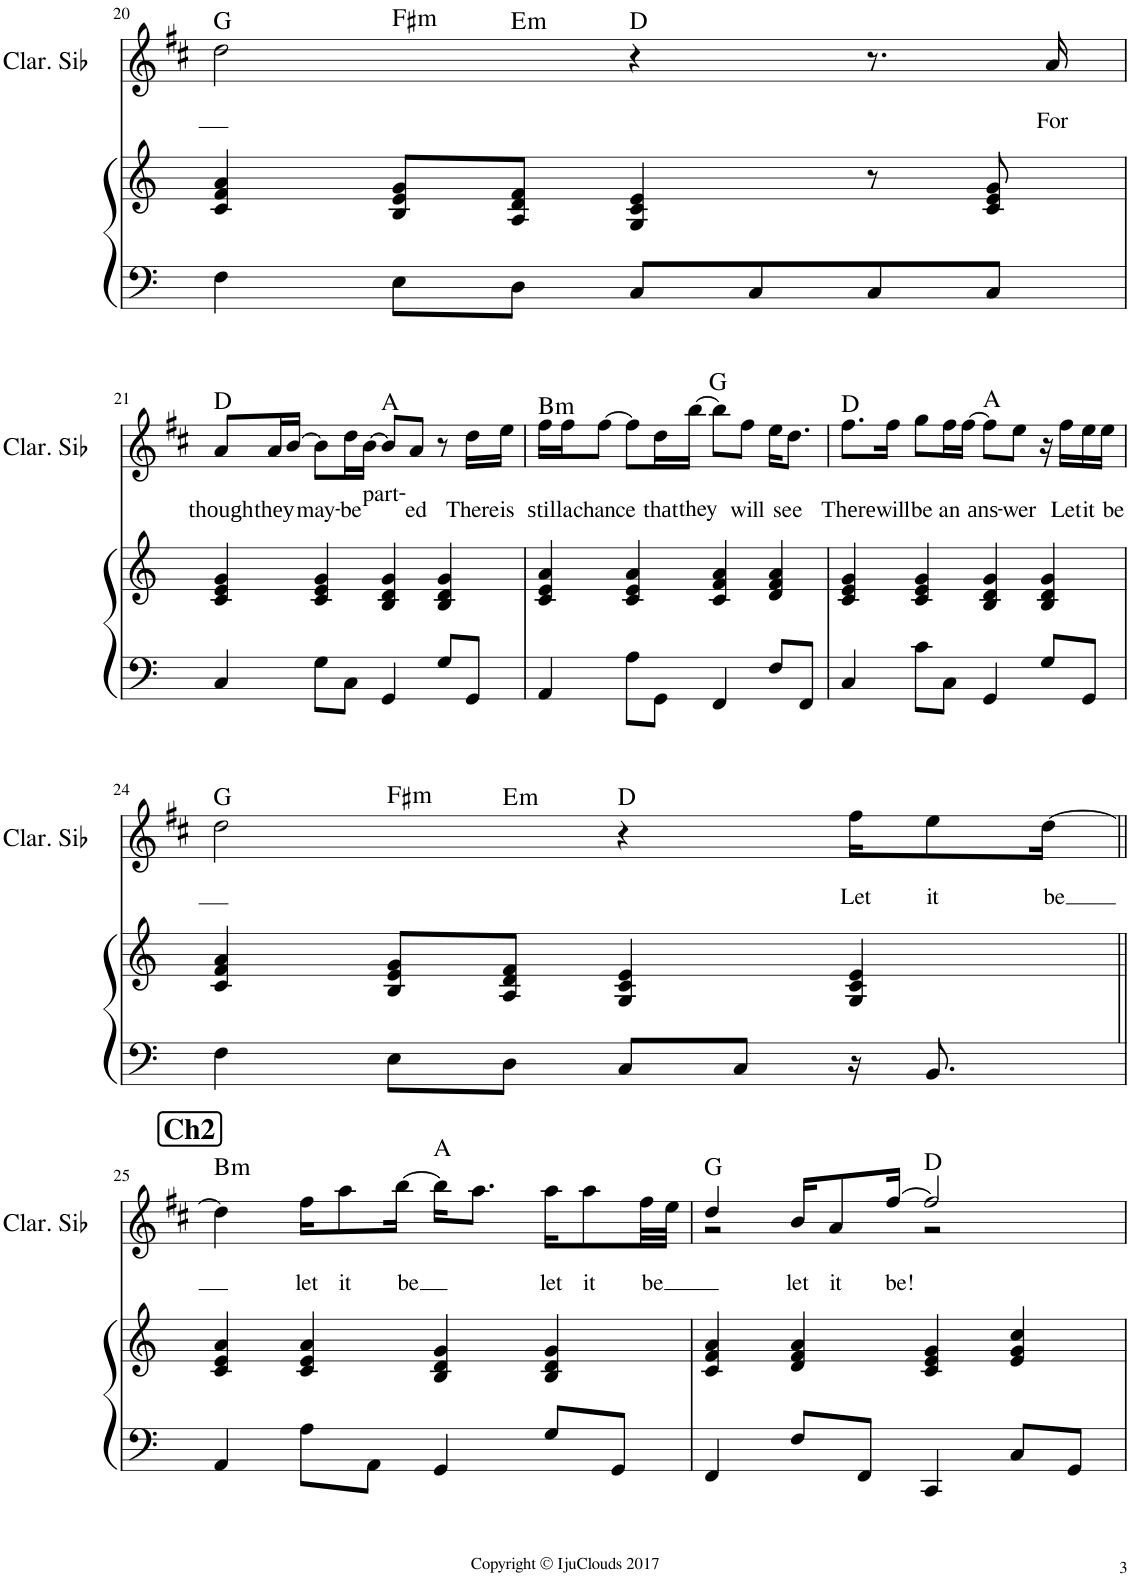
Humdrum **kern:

**kern	**kern	**kern	**text	**harte
*part2	*part2	*part1	*part1	*part1
*staff3	*staff2	*staff1	*staff1	*
*I"Piano	*	*I"Clarinette en Sib	*	*
*I'Pno	*	*I'Clar. Sib	*	*
!!LO:PB:g=z
*clefF4	*clefG2	*clefG2	*	*
*	*	*Trd1c2	*	*
*k[]	*k[]	*k[f#c#]	*	*
*M4/4	*M4/4	*M4/4	*	*
=20	=20	=20	=20	=20
*	*	*^	*	*
*	*	*	*^	*	*
4F\	4c/ 4f/ 4a/	2dd\	4ryy	4.ryy	.	G:maj
!	!	!	!	!	!	!LO:H:kt=m
8E\L	8B/ 8e/ 8g/L	.	2.ryy	.	.	F#:min
!	!	!	!	!	!	!LO:H:kt=m
8D\J	8A/ 8d/ 8f/J	.	.	2ryy	.	E:min
8C/L	4G/ 4c/ 4e/	4r	.	.	.	D:maj
8C/	.	.	.	.	.	.
8C/	8r	8.r	.	.	.	.
8C/J	8c/ 8e/ 8g/	.	.	8ryy	.	.
!	!	!	!	!	!LO:LY:b	!
.	.	16a/	.	.	For	.
!!LO:LB:g=z
=21	=21	=21	=21	=21	=21	=21
!	!	!	!	!	!LO:LY:b	!
*	*	*v	*v	*v	*	*
4C/	4c/ 4e/ 4g/	8a/L	though	D:maj
!	!	!	!LO:LY:b	!
.	.	16a/L	they	.
!	!	!	!LO:LY:b	!
.	.	[16b/JJ	may-	.
8G\L	4c/ 4e/ 4g/	8b\L]	.	.
!	!	!	!LO:LY:b	!
8C\J	.	16dd\L	-be	.
!	!	!	!LO:LY:b	!
.	.	[16b\JJ	part-	.
4GG/	4B/ 4d/ 4g/	8b/L]	.	A:maj
!	!	!	!LO:LY:b	!
.	.	8a/J	-ed	.
8G/L	4B/ 4d/ 4g/	8r	.	.
!	!	!	!LO:LY:b	!
8GG/J	.	16dd\LL	There	.
!	!	!	!LO:LY:b	!
.	.	16ee\JJ	is	.
=22	=22	=22	=22	=22
!	!	!	!LO:LY:b	!LO:H:kt=m
4AA/	4c/ 4e/ 4a/	16ff#\LL	still	B:min
!	!	!	!LO:LY:b	!
.	.	16ff#\J	a	.
!	!	!	!LO:LY:b	!
.	.	[8ff#\J	chance	.
8A\L	4c/ 4e/ 4a/	8ff#\L]	.	.
!	!	!	!LO:LY:b	!
8GG\J	.	16dd\L	that	.
!	!	!	!LO:LY:b	!
.	.	[16bb\JJ	they	.
4FF/	4c/ 4f/ 4a/	8bb\L]	.	G:maj
!	!	!	!LO:LY:b	!
.	.	8ff#\J	will	.
!	!	!	!LO:LY:b	!
8F/L	4d/ 4f/ 4a/	16ee\KL	see	.
.	.	8.dd\J	.	.
8FF/J	.	.	.	.
=23	=23	=23	=23	=23
!	!	!	!LO:LY:b	!
4C/	4c/ 4e/ 4g/	8.ff#\L	There	D:maj
!	!	!	!LO:LY:b	!
.	.	16ff#\Jk	will	.
!	!	!	!LO:LY:b	!
8c\L	4c/ 4e/ 4g/	8gg\L	be	.
!	!	!	!LO:LY:b	!
8C\J	.	16ff#\L	an	.
!	!	!	!LO:LY:b	!
.	.	[16ff#\JJ	ans-	.
4GG/	4B/ 4d/ 4g/	8ff#\L]	.	A:maj
!	!	!	!LO:LY:b	!
.	.	8ee\J	-wer	.
8G/L	4B/ 4d/ 4g/	16r	.	.
!	!	!	!LO:LY:b	!
.	.	16ff#\LL	Let	.
!	!	!	!LO:LY:b	!
8GG/J	.	16ee\	it	.
!	!	!	!LO:LY:b	!
.	.	16ee\JJ	be	.
!!LO:LB:g=z
=24	=24	=24	=24	=24
*	*	*^	*	*
*	*	*	*^	*	*
4F\	4c/ 4f/ 4a/	2dd\	4ryy	4.ryy	.	G:maj
!	!	!	!	!	!	!LO:H:kt=m
8E\L	8B/ 8e/ 8g/L	.	2.ryy	.	.	F#:min
!	!	!	!	!	!	!LO:H:kt=m
8D\J	8A/ 8d/ 8f/J	.	.	2ryy	.	E:min
8C/L	4G/ 4c/ 4e/	4r	.	.	.	D:maj
8C/J	.	.	.	.	.	.
!	!	!	!	!	!LO:LY:b	!
16r	4G/ 4c/ 4e/	16ff#\KL	.	.	Let	.
!	!	!	!	!	!LO:LY:b	!
8.BB/	.	8ee\	.	.	it	.
.	.	.	.	8ryy	.	.
!	!	!	!	!	!LO:LY:b	!
.	.	[16dd\Jk	.	.	be	.
*	*	*v	*v	*v	*	*
!!LO:LB:g=z
!!LO:REH:place=s1:a:B:cj:fs=14:t=Ch2
=25||	=25||	=25||	=25||	=25||
4AA/	4c/ 4e/ 4a/	4dd\]	.	.
!	!	!	!LO:LY:b	!
8A\L	4c/ 4e/ 4a/	16ff#\KL	let	.
!	!	!	!LO:LY:b	!
.	.	8aa\	it	.
8AA\J	.	.	.	.
!	!	!	!LO:LY:b	!
.	.	[16bb\Jk	be	.
4GG/	4B/ 4d/ 4g/	16bb\KL]	.	.
.	.	8.aa\J	.	.
!	!	!	!LO:LY:b	!
8G/L	4B/ 4d/ 4g/	16aa\KL	let	.
!	!	!	!LO:LY:b	!
.	.	8aa\	it	.
8GG/J	.	.	.	.
!	!	!	!LO:LY:b	!
.	.	32ff#\LL	be	.
.	.	32ee\JJJ	.	.
=26	=26	=26	=26	=26
*	*	*^	*	*
4FF/	4c/ 4f/ 4a/	4dd/	2r	.	G:maj
!	!	!	!	!LO:LY:b	!
8F/L	4d/ 4f/ 4a/	16b/KL	.	let	.
!	!	!	!	!LO:LY:b	!
.	.	8a/	.	it	.
8FF/J	.	.	.	.	.
!	!	!	!	!LO:LY:b	!
.	.	[16ff#/Jk	.	be!	.
4CC/	4c/ 4e/ 4g/	2ff#/]	2r	.	D:maj
8C/L	4e/ 4g/ 4cc/	.	.	.	.
8GG/J	.	.	.	.	.
*	*	*v	*v	*	*
=	=	=	=	=
*-	*-	*-	*-	*-
